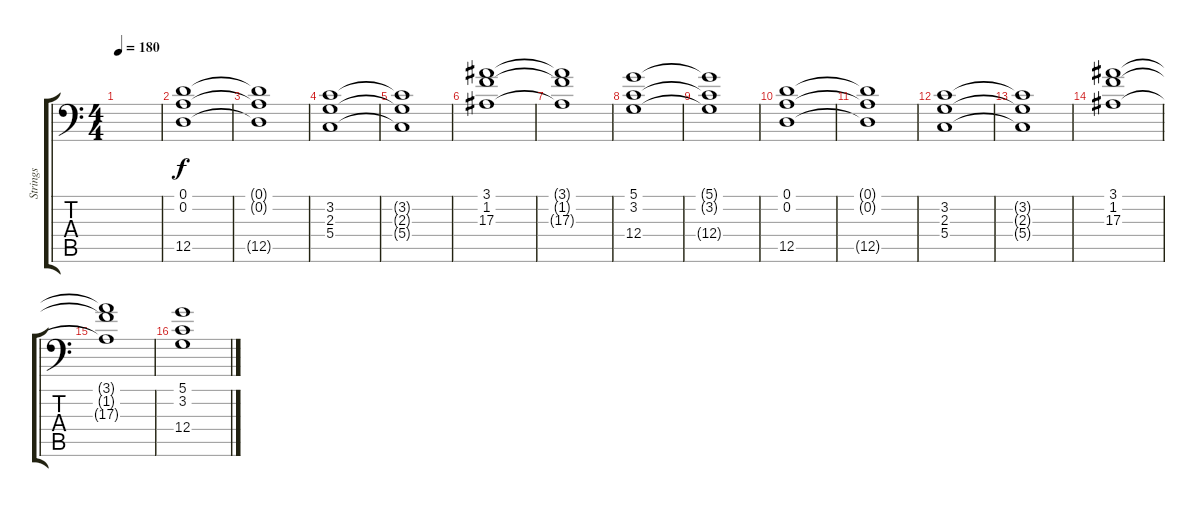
\track ("Strings" "Strings") {instrument stringensemble1}
\staff {score tabs}
\tuning (D4 A3 F3 G2 D2 A1) {hide}
\ts (4 4)
\tempo 180
\clef f4
\ks c
|
(0.1 0.2 12.5).1 |
(0.1{t} 0.2{t} 12.5{t}).1 |
(3.2 2.3 5.4).1 |
(3.2{t} 2.3{t} 5.4{t}).1 |
(3.1 1.2 17.3).1 |
(3.1{t} 1.2{t} 17.3{t}).1 |
(5.1 3.2 12.4).1 |
(5.1{t} 3.2{t} 12.4{t}).1 |
(0.1 0.2 12.5).1 |
(0.1{t} 0.2{t} 12.5{t}).1 |
(3.2 2.3 5.4).1 |
(3.2{t} 2.3{t} 5.4{t}).1 |
(3.1 1.2 17.3).1 |
(3.1{t} 1.2{t} 17.3{t}).1 |
(5.1 3.2 12.4).1
